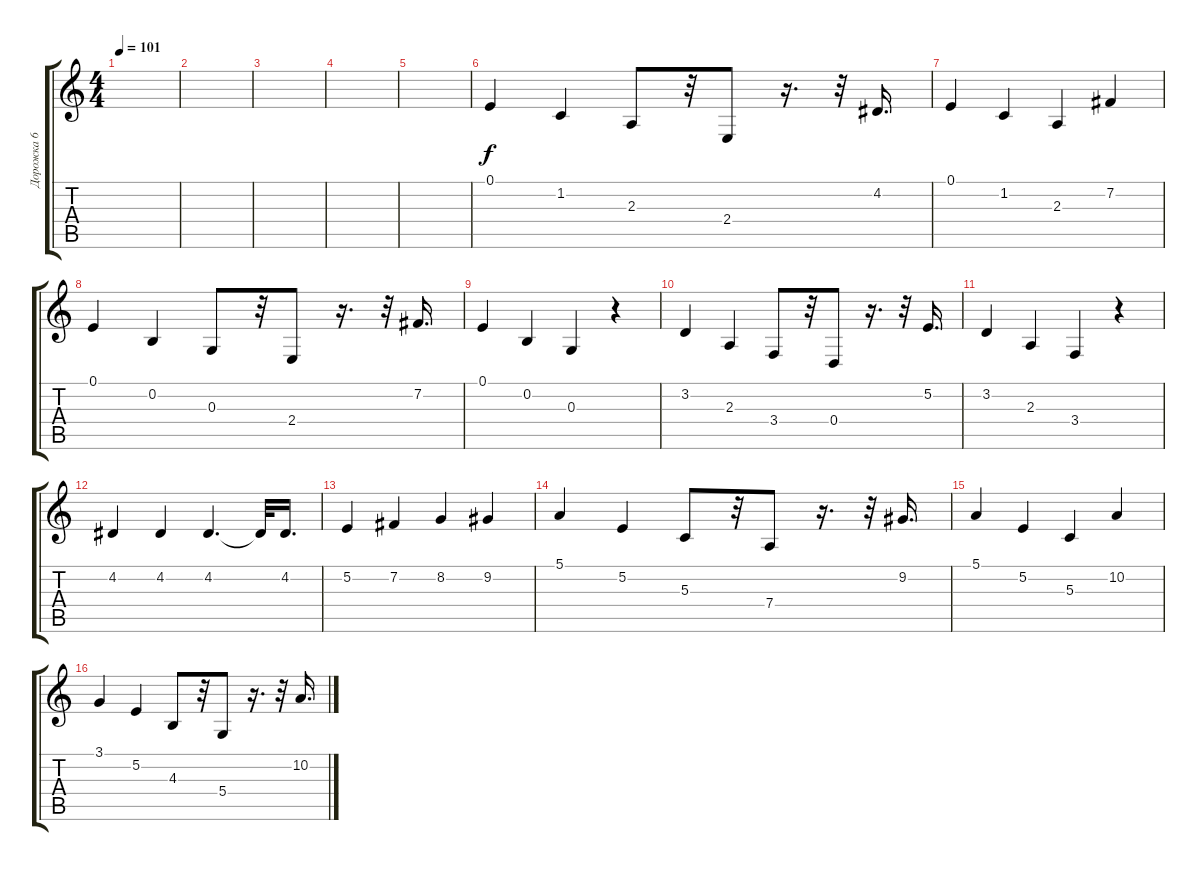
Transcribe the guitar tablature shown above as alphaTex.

\track ("Дорожка 6" "Дорожка 6") {instrument marimba}
\staff {score tabs}
\tuning (E4 B3 G3 D3 A2 E2) {hide}
\ts (4 4)
\tempo 101
\clef g2
\ks c
|
|
|
|
|
0.1.4 1.2.4 2.3.8 r.32 2.4.8 r.16{d} r.32 4.2.16{d} |
0.1.4 1.2.4 2.3.4 7.2.4 |
0.1.4 0.2.4 0.3.8 r.32 2.4.8 r.16{d} r.32 7.2.16{d} |
0.1.4 0.2.4 0.3.4 r.4 |
3.2.4 2.3.4 3.4.8 r.32 0.4.8 r.16{d} r.32 5.2.16{d} |
3.2.4 2.3.4 3.4.4 r.4 |
4.2.4 4.2.4 4.2.4{d} 4.2{t}.32 4.2.16{d} |
5.2.4 7.2.4 8.2.4 9.2.4 |
5.1.4 5.2.4 5.3.8 r.32 7.4.8 r.16{d} r.32 9.2.16{d} |
5.1.4 5.2.4 5.3.4 10.2.4 |
3.1.4 5.2.4 4.3.8 r.32 5.4.8 r.16{d} r.32 10.2.16{d}
